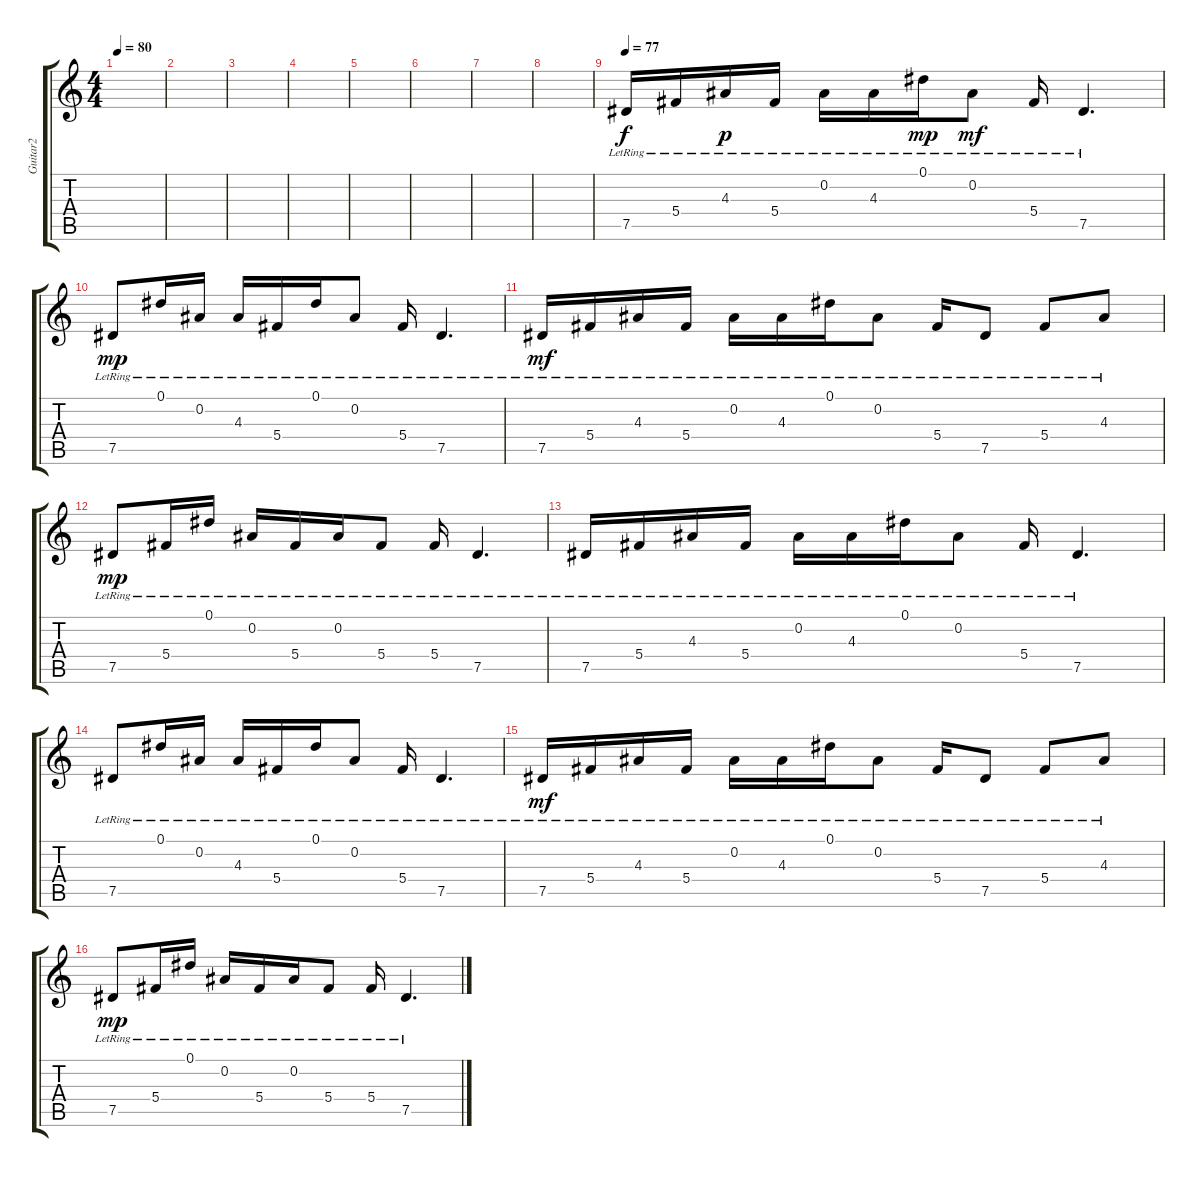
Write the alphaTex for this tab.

\track ("Guitar2" "Guitar2") {instrument electricguitarjazz}
\staff {score tabs}
\tuning (Eb4 Bb3 Gb3 Db3 Ab2 Eb2) {hide}
\ts (4 4)
\tempo 80
\clef g2
\ks c
|
|
|
|
|
|
|
|
\tempo 77
7.5{lr}.16 5.4{lr}.16 4.3{lr}.16{dy p} 5.4{lr}.16 0.2{lr}.16 4.3{lr}.16 0.1{lr}.16{dy mp} 0.2{lr}.8{dy mf} 5.4{lr}.16 7.5{lr}.4{d} |
7.5{lr}.8{dy mp} 0.1{lr}.16 0.2{lr}.16 4.3{lr}.16 5.4{lr}.16 0.1{lr}.16 0.2{lr}.8 5.4{lr}.16 7.5{lr}.4{d} |
7.5{lr}.16{dy mf} 5.4{lr}.16 4.3{lr}.16 5.4{lr}.16 0.2{lr}.16 4.3{lr}.16 0.1{lr}.16 0.2{lr}.8 5.4{lr}.16 7.5{lr}.8 5.4{lr}.8 4.3{lr}.8 |
7.5{lr}.8{dy mp} 5.4{lr}.16 0.1{lr}.16 0.2{lr}.16 5.4{lr}.16 0.2{lr}.16 5.4{lr}.8 5.4{lr}.16 7.5{lr}.4{d} |
7.5{lr}.16 5.4{lr}.16 4.3{lr}.16 5.4{lr}.16 0.2{lr}.16 4.3{lr}.16 0.1{lr}.16 0.2{lr}.8 5.4{lr}.16 7.5{lr}.4{d} |
7.5{lr}.8 0.1{lr}.16 0.2{lr}.16 4.3{lr}.16 5.4{lr}.16 0.1{lr}.16 0.2{lr}.8 5.4{lr}.16 7.5{lr}.4{d} |
7.5{lr}.16{dy mf} 5.4{lr}.16 4.3{lr}.16 5.4{lr}.16 0.2{lr}.16 4.3{lr}.16 0.1{lr}.16 0.2{lr}.8 5.4{lr}.16 7.5{lr}.8 5.4{lr}.8 4.3{lr}.8 |
7.5{lr}.8{dy mp} 5.4{lr}.16 0.1{lr}.16 0.2{lr}.16 5.4{lr}.16 0.2{lr}.16 5.4{lr}.8 5.4{lr}.16 7.5{lr}.4{d}
